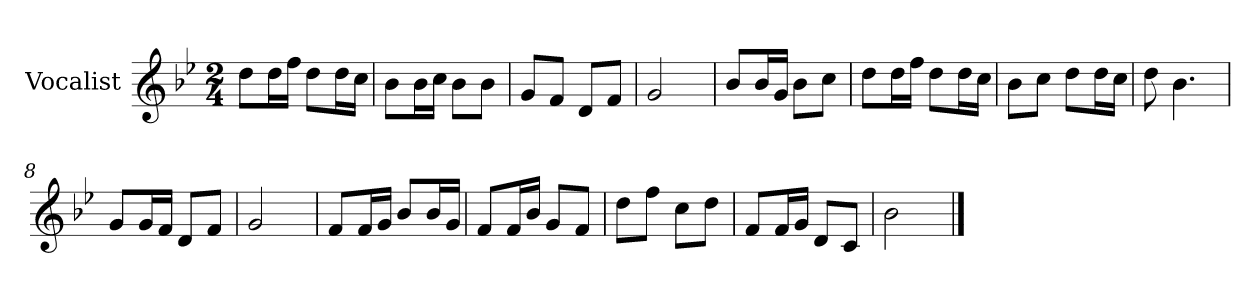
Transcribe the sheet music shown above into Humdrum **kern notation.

**kern
*part1
*staff1
*I"Vocalist
*k[b-e-]
*B-:
*M2/4
=
8ddL
16ddL
16ffJJ
8ddL
16ddL
16ccJJ
=1
8b-L
16b-L
16ccJJ
8b-L
8b-J
=2
8gL
8fJ
8dL
8fJ
=3
2g
=4
8b-L
16b-L
16gJJ
8b-L
8ccJ
=5
8ddL
16ddL
16ffJJ
8ddL
16ddL
16ccJJ
=6
8b-L
8ccJ
8ddL
16ddL
16ccJJ
=7
8dd
4.b-
=8
8gL
16gL
16fJJ
8dL
8fJ
=9
2g
=10
8fL
16fL
16gJJ
8b-L
16b-L
16gJJ
=11
8fL
16fL
16b-JJ
8gL
8fJ
=12
8ddL
8ffJ
8ccL
8ddJ
=13
8fL
16fL
16gJJ
8dL
8cJ
=14
2b-
==
*-
